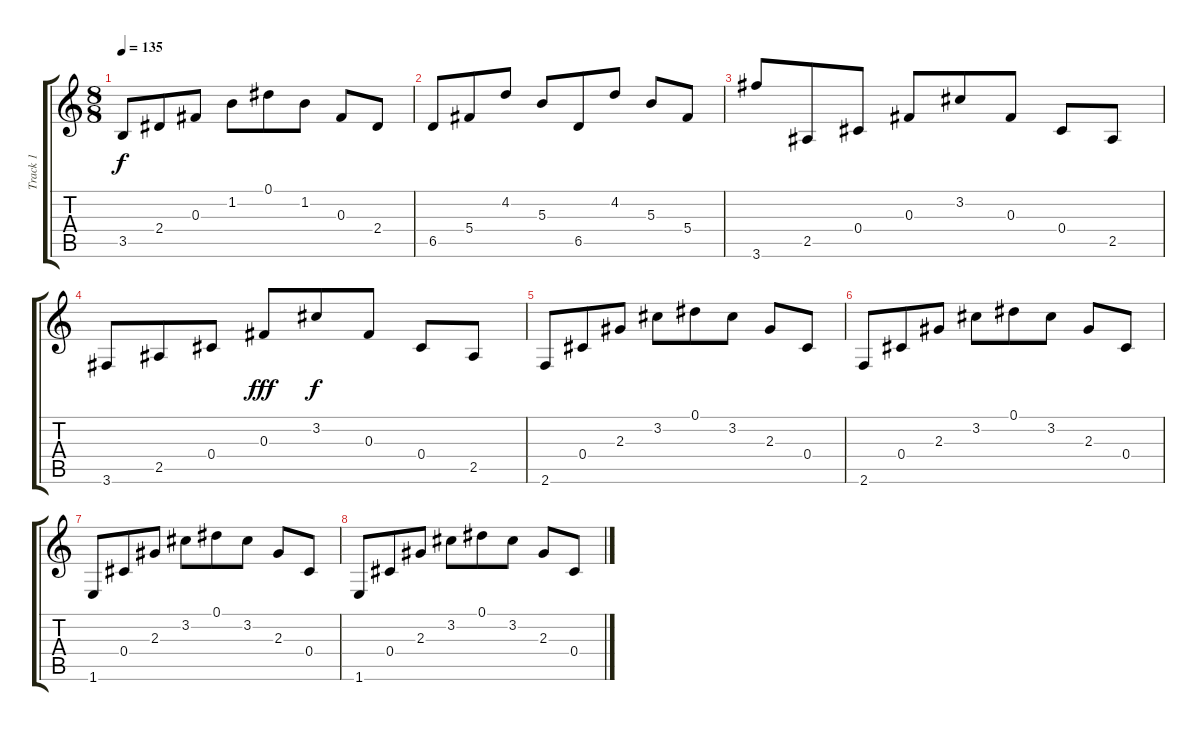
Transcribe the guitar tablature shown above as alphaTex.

\track ("Track 1" "Track 1") {instrument electricguitarclean}
\staff {score tabs}
\tuning (Eb4 Bb3 Gb3 Db3 Ab2 Eb2) {hide}
\ts (8 8)
\tempo 135
\clef g2
\ks c
3.5.8{dy f} 2.4.8 0.3.8 1.2.8 0.1.8 1.2.8 0.3.8 2.4.8 |
6.5.8 5.4.8 4.2.8 5.3.8 6.5.8 4.2.8 5.3.8 5.4.8 |
3.6.8{ot 15mb} 2.5.8 0.4.8 0.3.8 3.2.8 0.3.8 0.4.8 2.5.8 |
3.6.8 2.5.8 0.4.8 0.3.8{dy fff} 3.2.8{dy f} 0.3.8 0.4.8 2.5.8 |
2.6.8 0.4.8 2.3.8 3.2.8 0.1.8 3.2.8 2.3.8 0.4.8 |
2.6.8 0.4.8 2.3.8 3.2.8 0.1.8 3.2.8 2.3.8 0.4.8 |
1.6.8 0.4.8 2.3.8 3.2.8 0.1.8 3.2.8 2.3.8 0.4.8 |
1.6.8 0.4.8 2.3.8 3.2.8 0.1.8 3.2.8 2.3.8 0.4.8
